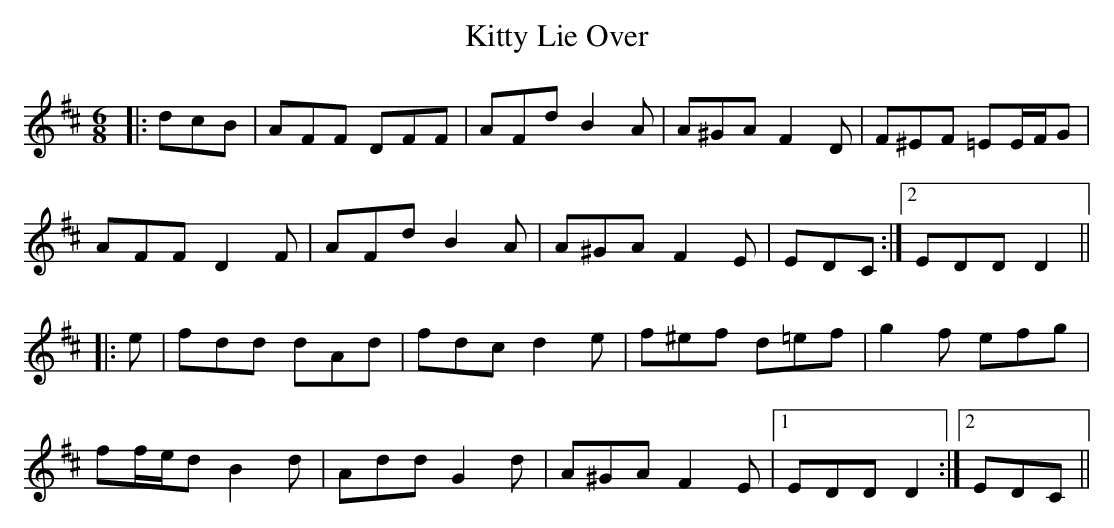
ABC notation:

X:1
T: Kitty Lie Over
M: 6/8
L: 1/8
K: Dmaj
|:dcB|AFF DFF|AFd B2 A|A^GA F2 D|F^EF =EE/F/G|
AFF D2 F|AFd B2 A|A^GA F2 E|EDC:|2 EDD D2||
|:e|fdd dAd|fdc d2 e|f^ef d=ef|g2 f efg|
ff/e/d B2 d|Add G2 d|A^GA F2 E|1 EDD D2:|2 EDC||
